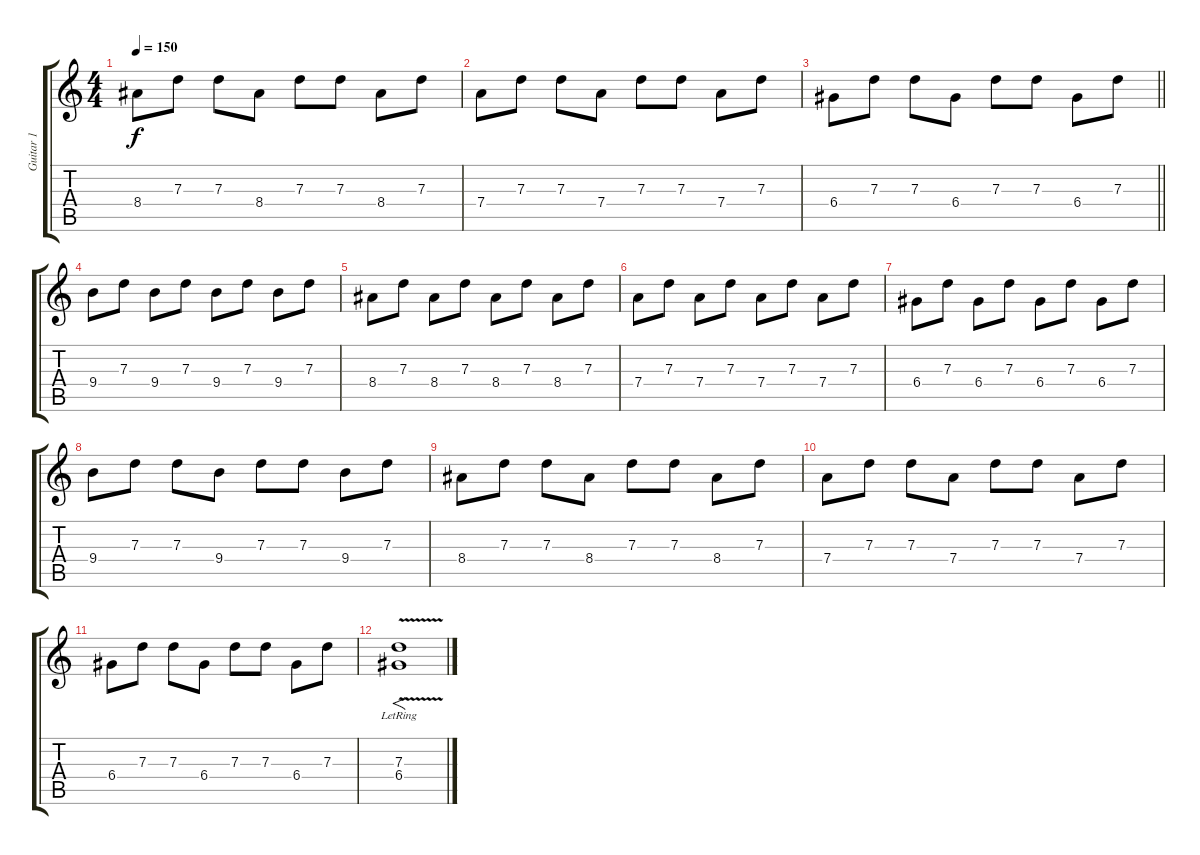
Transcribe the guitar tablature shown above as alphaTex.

\track ("Guitar 1" "Guitar 1") {instrument distortionguitar}
\staff {score tabs}
\tuning (E4 B3 G3 D3 A2 E2) {hide}
\ts (4 4)
\tempo 150
\clef g2
\ks c
8.4.8{dy f} 7.3.8 7.3.8 8.4.8 7.3.8 7.3.8 8.4.8 7.3.8 |
7.4.8 7.3.8 7.3.8 7.4.8 7.3.8 7.3.8 7.4.8 7.3.8 |
\barLineRight lightlight
6.4.8 7.3.8 7.3.8 6.4.8 7.3.8 7.3.8 6.4.8 7.3.8 |
9.4.8 7.3.8 9.4.8 7.3.8 9.4.8 7.3.8 9.4.8 7.3.8 |
8.4.8 7.3.8 8.4.8 7.3.8 8.4.8 7.3.8 8.4.8 7.3.8 |
7.4.8 7.3.8 7.4.8 7.3.8 7.4.8 7.3.8 7.4.8 7.3.8 |
6.4.8 7.3.8 6.4.8 7.3.8 6.4.8 7.3.8 6.4.8 7.3.8 |
9.4.8 7.3.8 7.3.8 9.4.8 7.3.8 7.3.8 9.4.8 7.3.8 |
8.4.8 7.3.8 7.3.8 8.4.8 7.3.8 7.3.8 8.4.8 7.3.8 |
7.4.8 7.3.8 7.3.8 7.4.8 7.3.8 7.3.8 7.4.8 7.3.8 |
6.4.8 7.3.8 7.3.8 6.4.8 7.3.8 7.3.8 6.4.8 7.3.8 |
(7.3{v lr} 6.4).1{f}
